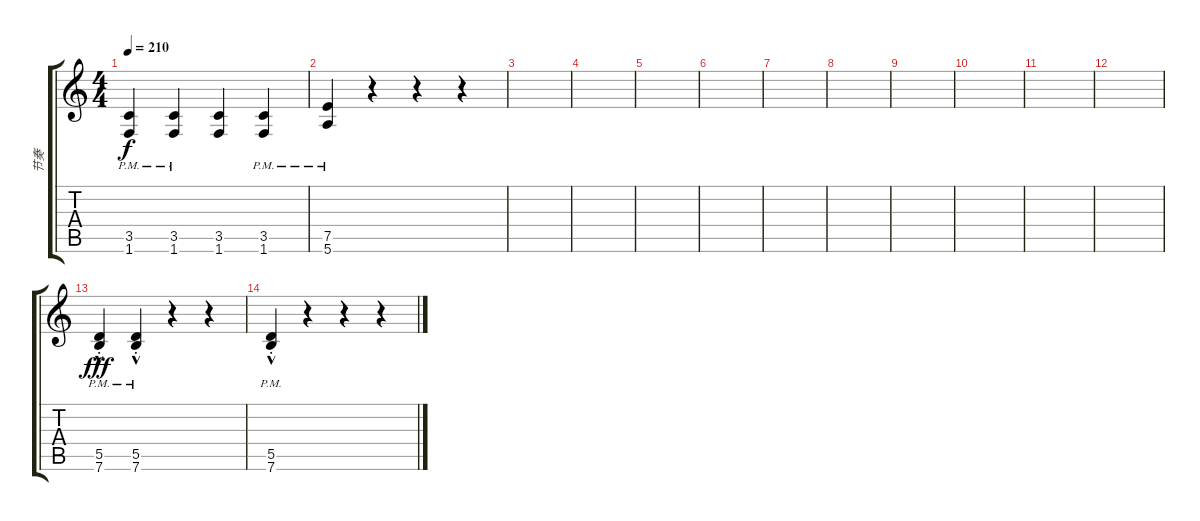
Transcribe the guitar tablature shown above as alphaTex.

\track ("节奏" "节奏") {instrument distortionguitar}
\staff {score tabs}
\tuning (E4 B3 G3 D3 A2 E2) {hide}
\ts (4 4)
\tempo 210
\clef g2
\ks c
(3.5{pm} 1.6{pm}).4{dy f} (3.5{pm} 1.6{pm}).4 (3.5 1.6).4 (3.5{pm} 1.6{pm}).4 |
(7.5{pm} 5.6{pm}).4 r.4 r.4 r.4 |
|
|
|
|
|
|
|
|
|
|
(5.5{hac pm st} 7.6{hac pm st}).4{dy fff} (5.5{hac pm st} 7.6{hac pm st}).4 r.4 r.4 |
(5.5{hac pm st} 7.6{hac pm st}).4 r.4 r.4 r.4
